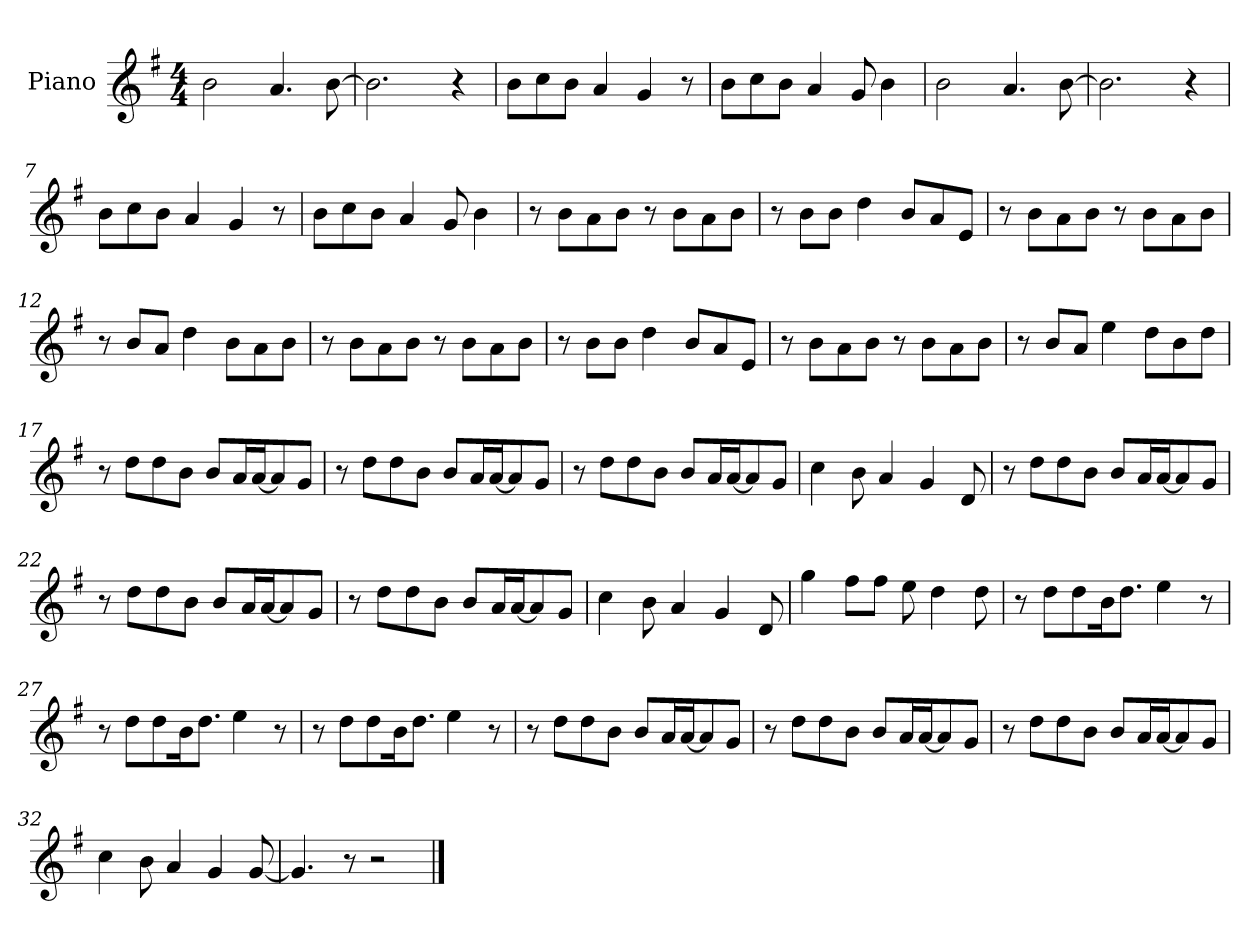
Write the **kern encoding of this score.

**kern
*part1
*staff1
*I"Piano
*I'Pno.
*clefG2
*k[f#]
*G:
*M4/4
=1
2b\
4.a/
[8b\
=2
2.b\]
4r
=3
8b\L
8cc\
8b\J
4a/
4g/
8r
=4
8b\L
8cc\
8b\J
4a/
8g/
4b\
=5
2b\
4.a/
[8b\
=6
2.b\]
4r
=7
8b\L
8cc\
8b\J
4a/
4g/
8r
!!LO:LB:g=z
=8
8b\L
8cc\
8b\J
4a/
8g/
4b\
=9
8r
8b\L
8a\
8b\J
8r
8b\L
8a\
8b\J
=10
8r
8b\L
8b\J
4dd\
8b/L
8a/
8e/J
=11
8r
8b\L
8a\
8b\J
8r
8b\L
8a\
8b\J
=12
8r
8b/L
8a/J
4dd\
8b\L
8a\
8b\J
!!LO:LB:g=z
=13
8r
8b\L
8a\
8b\J
8r
8b\L
8a\
8b\J
=14
8r
8b\L
8b\J
4dd\
8b/L
8a/
8e/J
=15
8r
8b\L
8a\
8b\J
8r
8b\L
8a\
8b\J
=16
8r
8b/L
8a/J
4ee\
8dd\L
8b\
8dd\J
=17
8r
8dd\L
8dd\
8b\J
8b/L
16a/L
[16a/J
8a/]
8g/J
!!LO:LB:g=z
=18
8r
8dd\L
8dd\
8b\J
8b/L
16a/L
[16a/J
8a/]
8g/J
=19
8r
8dd\L
8dd\
8b\J
8b/L
16a/L
[16a/J
8a/]
8g/J
=20
4cc\
8b\
4a/
4g/
8d/
=21
8r
8dd\L
8dd\
8b\J
8b/L
16a/L
[16a/J
8a/]
8g/J
!!LO:LB:g=z
=22
8r
8dd\L
8dd\
8b\J
8b/L
16a/L
[16a/J
8a/]
8g/J
=23
8r
8dd\L
8dd\
8b\J
8b/L
16a/L
[16a/J
8a/]
8g/J
=24
4cc\
8b\
4a/
4g/
8d/
=25
4gg\
8ff#\L
8ff#\J
8ee\
4dd\
8dd\
=26
8r
8dd\L
8dd\
16b\K
8.dd\J
4ee\
8r
!!LO:LB:g=z
=27
8r
8dd\L
8dd\
16b\K
8.dd\J
4ee\
8r
=28
8r
8dd\L
8dd\
16b\K
8.dd\J
4ee\
8r
=29
8r
8dd\L
8dd\
8b\J
8b/L
16a/L
[16a/J
8a/]
8g/J
=30
8r
8dd\L
8dd\
8b\J
8b/L
16a/L
[16a/J
8a/]
8g/J
!!LO:LB:g=z
=31
8r
8dd\L
8dd\
8b\J
8b/L
16a/L
[16a/J
8a/]
8g/J
=32
4cc\
8b\
4a/
4g/
[8g/
=33
4.g/]
8r
2r
==
*-
